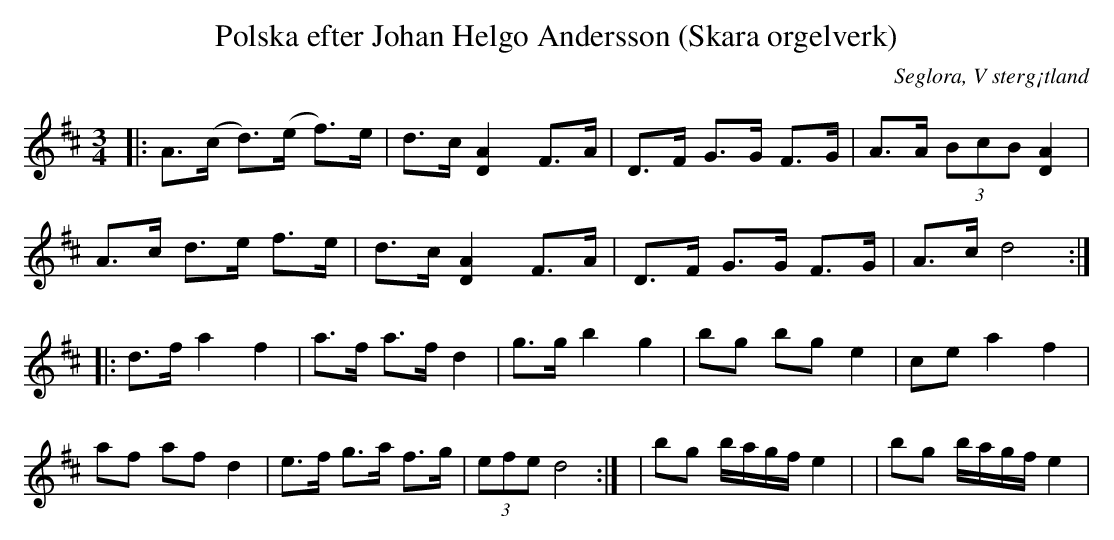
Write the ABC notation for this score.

X:1
T:Polska efter Johan Helgo Andersson (Skara orgelverk)
O:Seglora, V sterg¡tland
M:3/4
L:1/8
K:D
|: A>(c d>)(e f>)e| d>c [A2D2] F>A | D>F G>G F>G | A>A (3BcB [A2D2] |
   A>c d>e f>e| d>c [A2D2] F>A | D>F G>G F>G | A>c d4 :|
|: d>f a2 f2 | a>f a>f d2 | g>g b2 g2 | bg bg e2 |
ce a2 f2 | af af d2 | e>f g>a f>g | (3efe d4 :|!
| bg b/2a/2g/2f/2 e2 |!
| bg b/2a/2g/2f/2 e2 |!
